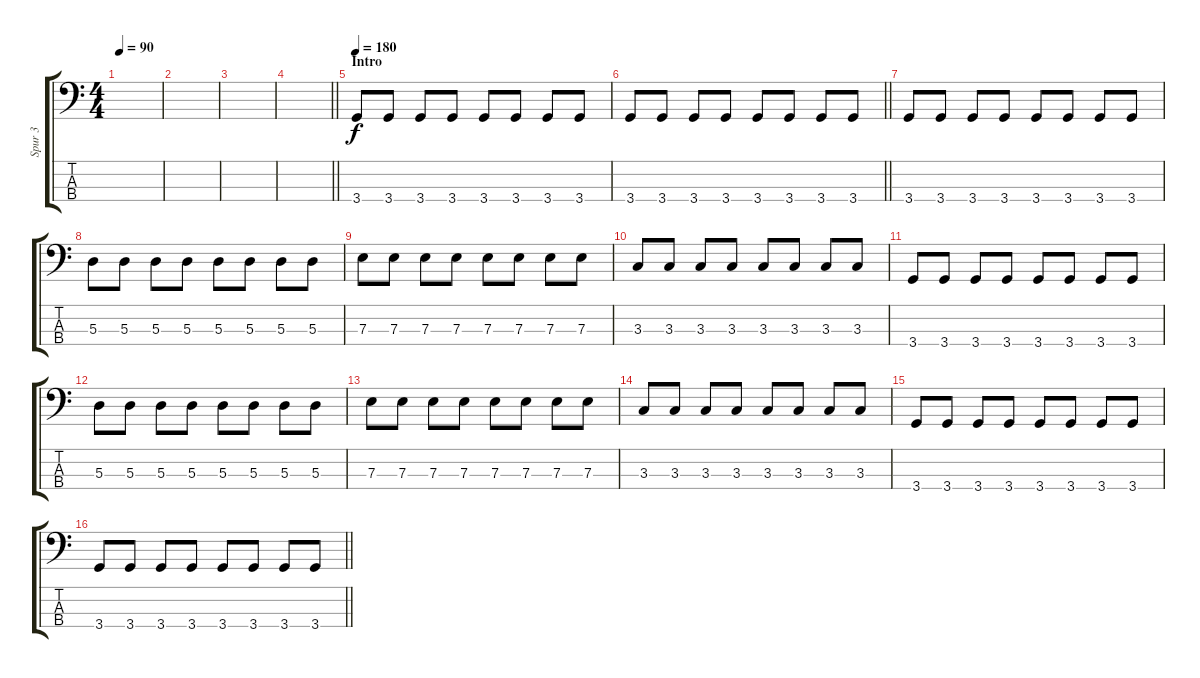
\track ("Spur 3" "Spur 3") {instrument electricbassfinger}
\staff {score tabs}
\tuning (G2 D2 A1 E1) {hide}
\ts (4 4)
\tempo 90
\clef f4
\ks c
|
|
|
\barLineRight lightlight
|
\section ("" "Intro")
\tempo 180
3.4.8 3.4.8 3.4.8 3.4.8 3.4.8 3.4.8 3.4.8 3.4.8 |
\barLineRight lightlight
3.4.8 3.4.8 3.4.8 3.4.8 3.4.8 3.4.8 3.4.8 3.4.8 |
3.4.8 3.4.8 3.4.8 3.4.8 3.4.8 3.4.8 3.4.8 3.4.8 |
5.3.8 5.3.8 5.3.8 5.3.8 5.3.8 5.3.8 5.3.8 5.3.8 |
7.3.8 7.3.8 7.3.8 7.3.8 7.3.8 7.3.8 7.3.8 7.3.8 |
3.3.8 3.3.8 3.3.8 3.3.8 3.3.8 3.3.8 3.3.8 3.3.8 |
3.4.8 3.4.8 3.4.8 3.4.8 3.4.8 3.4.8 3.4.8 3.4.8 |
5.3.8 5.3.8 5.3.8 5.3.8 5.3.8 5.3.8 5.3.8 5.3.8 |
7.3.8 7.3.8 7.3.8 7.3.8 7.3.8 7.3.8 7.3.8 7.3.8 |
3.3.8 3.3.8 3.3.8 3.3.8 3.3.8 3.3.8 3.3.8 3.3.8 |
3.4.8 3.4.8 3.4.8 3.4.8 3.4.8 3.4.8 3.4.8 3.4.8 |
\barLineRight lightlight
3.4.8 3.4.8 3.4.8 3.4.8 3.4.8 3.4.8 3.4.8 3.4.8
